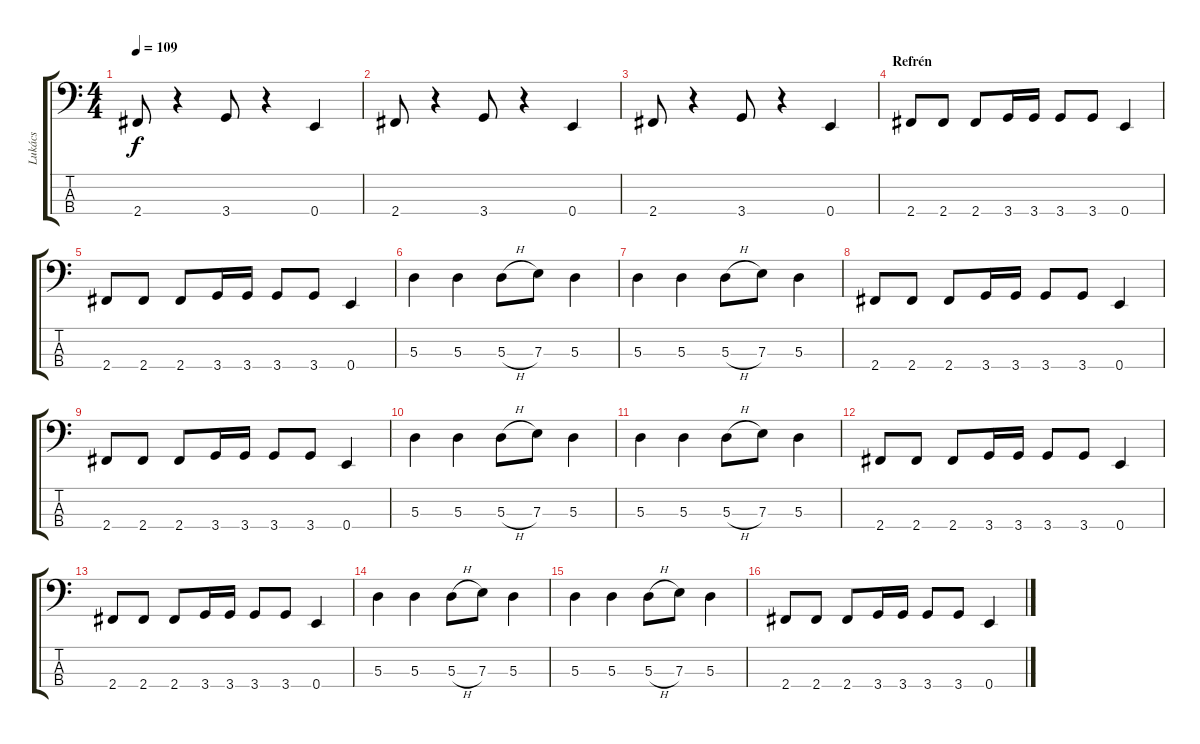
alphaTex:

\track ("Lukács" "Lukács") {instrument electricbasspick}
\staff {score tabs}
\tuning (G2 D2 A1 E1) {hide}
\ts (4 4)
\tempo 109
\clef f4
\ks c
2.4.8{dy f} r.4 3.4.8 r.4 0.4.4 |
2.4.8 r.4 3.4.8 r.4 0.4.4 |
2.4.8 r.4 3.4.8 r.4 0.4.4 |
\section ("" "Refrén")
2.4.8 2.4.8 2.4.8 3.4.16 3.4.16 3.4.8 3.4.8 0.4.4 |
2.4.8 2.4.8 2.4.8 3.4.16 3.4.16 3.4.8 3.4.8 0.4.4 |
5.3.4 5.3.4 5.3{h}.8 7.3.8 5.3.4 |
5.3.4 5.3.4 5.3{h}.8 7.3.8 5.3.4 |
2.4.8 2.4.8 2.4.8 3.4.16 3.4.16 3.4.8 3.4.8 0.4.4 |
2.4.8 2.4.8 2.4.8 3.4.16 3.4.16 3.4.8 3.4.8 0.4.4 |
5.3.4 5.3.4 5.3{h}.8 7.3.8 5.3.4 |
5.3.4 5.3.4 5.3{h}.8 7.3.8 5.3.4 |
2.4.8 2.4.8 2.4.8 3.4.16 3.4.16 3.4.8 3.4.8 0.4.4 |
2.4.8 2.4.8 2.4.8 3.4.16 3.4.16 3.4.8 3.4.8 0.4.4 |
5.3.4 5.3.4 5.3{h}.8 7.3.8 5.3.4 |
5.3.4 5.3.4 5.3{h}.8 7.3.8 5.3.4 |
2.4.8 2.4.8 2.4.8 3.4.16 3.4.16 3.4.8 3.4.8 0.4.4
